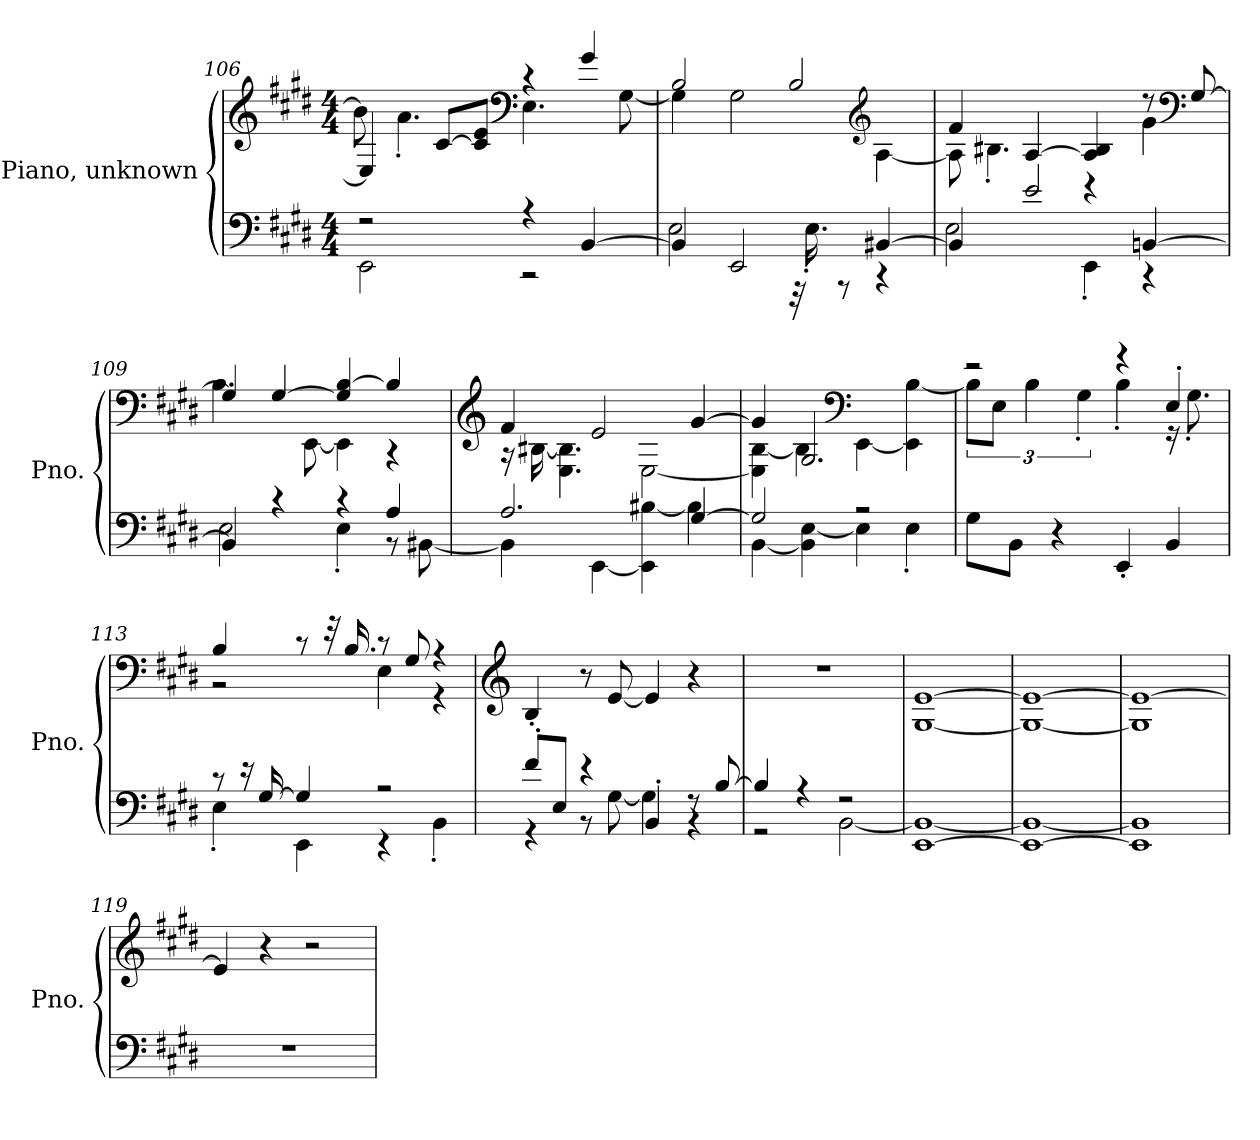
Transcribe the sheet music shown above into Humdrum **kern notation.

**kern	**kern
*part1	*part1
*staff2	*staff1
*I"Piano, unknown	*
*I'Pno.	*
*clefF4	*clefG2
*k[f#c#g#d#]	*k[f#c#g#d#]
*M4/4	*M4/4
=106	=106
*^	*^
2r	2EE\	4E/]	8b\]
.	.	.	4.a'\
.	.	[8c#/L	.
.	.	8c#/] 8e/J	.
*	*	*clefF4	*
4r	2r	4r	4.E\
[4BB/	.	4g#/	.
.	.	.	[8G#\
=107	=107	=107	=107
4BB/]	2E\	2B/	4G#\]
2EE/	.	.	2G#\
.	32r	2B/	.
.	16.E'\	.	.
.	8r	.	.
*	*	*clefG2	*
[4BB#X/	4r	.	[4A\
=108	=108	=108	=108
4BB#/]	2E\	4f#/	8A\]
.	.	.	4.B#X'\
2e/	.	[4A/	.
.	4EE'\	4A/] 4B#/	4r
[4BBn/	4r	8r	4g#\
*	*	*clefF4	*
.	.	[8G#/	.
!!LO:LB:g=z	!!
=109	=109	=109	=109
4BB/]	2E\	4G#/]	4.B\
4r	.	[4G#/	.
.	.	.	[8EE\
4r	4E'\	4G#/] [4B/	4EE\]
4A/	8r	4B/]	4r
.	[8BB#X\	.	.
=110	=110	=110	=110
*	*	*clefG2	*
2.A/	4BB#\]	4f#/	16r
.	.	.	[16B#X\
.	.	.	4.E\ 4.B#\]
.	[4EE\	2e/	.
.	4EE\] [4B#X\	.	[2E\
[4G#/	4B#\]	[4g#/	.
=111	=111	=111	=111
2G#/]	[4BB\	4g#/]	4E\] [4B\
.	4BB\] [4E\	2.G#/	4B\]
*	*	*clefF4	*
2r	4E\]	.	[4EE\
.	4E'\	.	4EE\] [4B\
*v	*v	*	*
=112	=112	=112
8G#\L	2r	12B\L]
.	.	12E\J
8BB\J	.	.
.	.	6B\
4r	.	.
.	.	6G#'\
4EE'/	4r	4B'\
4BB/	4E'/	16r
.	.	8.G#'\
!!LO:LB:g=z	!!
=113	=113	=113
*^	*	*
8r	4E'\	4B/	2r
16r	.	.	.
[16G#/	.	.	.
4G#/]	4EE\	8r	.
.	.	32r	.
.	.	16.B/	.
2r	4r	8r	4E\
.	.	8G#/	.
.	4BB'\	4r	4r
*	*	*v	*v
=114	=114	=114
*	*	*clefG2
8f#'/L	4r	4B'/
8E/J	.	.
4r	8r	8r
.	[8G#\	[8e/
4BB'/	4G#\]	4e/]
8r	4r	4r
[8B/	.	.
=115	=115	=115
4B/]	2r	1r
4r	.	.
2r	[2BB\	.
=116	=116	=116
*	*	*^
[1EE	1BB_	[1e	[1G#
=117	=117	=117	=117
1EE_	1BB_	1e_	1G#_
=118	=118	=118	=118
1EE]	1BB]	1e_	1G#]
*v	*v	*	*
*	*v	*v
=119	=119
1r	4e/]
.	4r
.	2r
=	=
*-	*-
